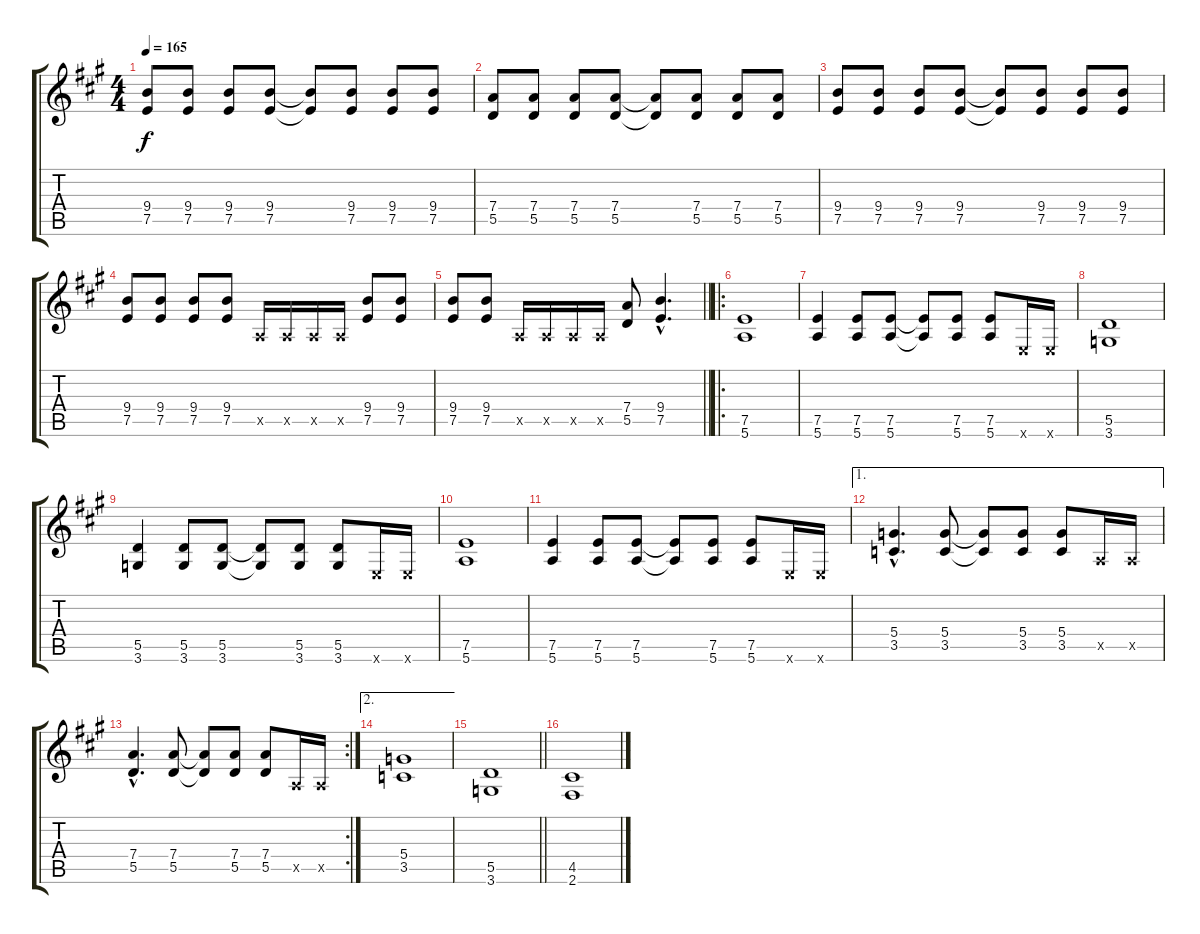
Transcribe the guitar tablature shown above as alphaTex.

\track "" {instrument distortionguitar}
\staff {score tabs}
\tuning (E4 B3 G3 D3 A2 E2) {hide}
\ts (4 4)
\tempo 165
\clef g2
\ks a
(9.4 7.5).8{dy f} (9.4 7.5).8 (9.4 7.5).8 (9.4 7.5).8 (9.4{t} 7.5{t}).8 (9.4 7.5).8 (9.4 7.5).8 (9.4 7.5).8 |
(7.4 5.5).8 (7.4 5.5).8 (7.4 5.5).8 (7.4 5.5).8 (7.4{t} 5.5{t}).8 (7.4 5.5).8 (7.4 5.5).8 (7.4 5.5).8 |
(9.4 7.5).8 (9.4 7.5).8 (9.4 7.5).8 (9.4 7.5).8 (9.4{t} 7.5{t}).8 (9.4 7.5).8 (9.4 7.5).8 (9.4 7.5).8 |
(9.4 7.5).8 (9.4 7.5).8 (9.4 7.5).8 (9.4 7.5).8 0.5{x}.16 0.5{x}.16 0.5{x}.16 0.5{x}.16 (9.4 7.5).8 (9.4 7.5).8 |
\barLineRight lightlight
(9.4 7.5).8 (9.4 7.5).8 0.5{x}.16 0.5{x}.16 0.5{x}.16 0.5{x}.16 (7.4 5.5).8 (9.4{hac} 7.5{hac}).4{d} |
\ro
(7.5 5.6).1 |
(7.5 5.6).4 (7.5 5.6).8 (7.5 5.6).8 (7.5{t} 5.6{t}).8 (7.5 5.6).8 (7.5 5.6).8 0.6{x}.16 0.6{x}.16 |
(5.5 3.6).1 |
(5.5 3.6).4 (5.5 3.6).8 (5.5 3.6).8 (5.5{t} 3.6{t}).8 (5.5 3.6).8 (5.5 3.6).8 0.6{x}.16 0.6{x}.16 |
(7.5 5.6).1 |
(7.5 5.6).4 (7.5 5.6).8 (7.5 5.6).8 (7.5{t} 5.6{t}).8 (7.5 5.6).8 (7.5 5.6).8 0.6{x}.16 0.6{x}.16 |
\ae 1
(5.4{hac} 3.5{hac}).4{d} (5.4 3.5).8 (5.4{t} 3.5{t}).8 (5.4 3.5).8 (5.4 3.5).8 0.5{x}.16 0.5{x}.16 |
\rc 2
(7.4{hac} 5.5{hac}).4{d} (7.4 5.5).8 (7.4{t} 5.5{t}).8 (7.4 5.5).8 (7.4 5.5).8 0.5{x}.16 0.5{x}.16 |
\ae 2
(5.4 3.5).1 |
\barLineRight lightlight
(5.5 3.6).1 |
(4.5 2.6).1
